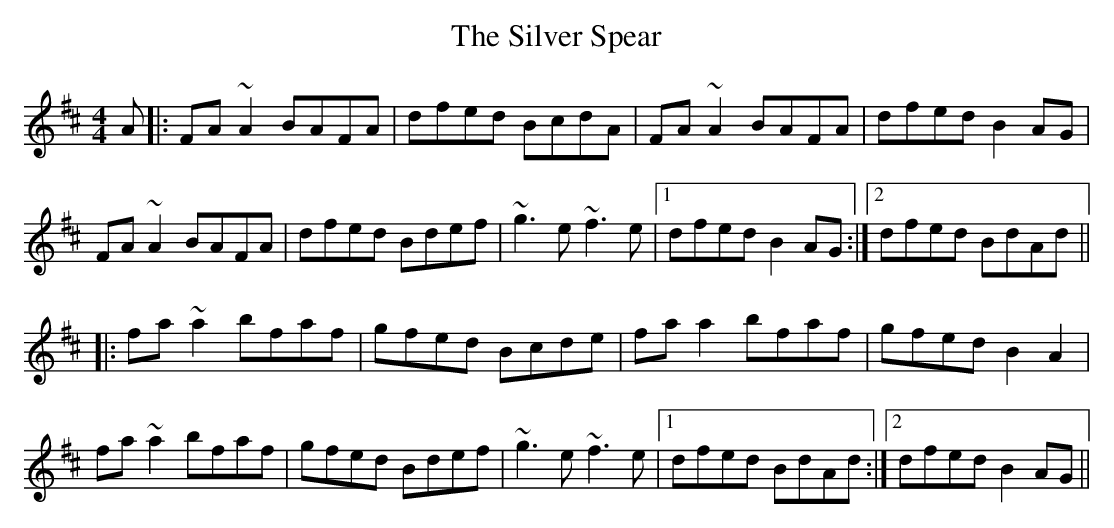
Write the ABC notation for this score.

X:1
T: The Silver Spear
M: 4/4
L: 1/8
K: Dmaj
A|:FA ~A2 BAFA|dfed BcdA|FA ~A2 BAFA|dfed B2 AG|
FA ~A2 BAFA|dfed Bdef|~g3e ~f3e|1 dfed B2 AG:|2 dfed BdAd||
|:fa ~a2 bfaf|gfed Bcde|fa a2 bfaf|gfed B2 A2|
fa ~a2 bfaf|gfed Bdef|~g3 e ~f3 e|1 dfed BdAd:|2 dfed B2 AG||
